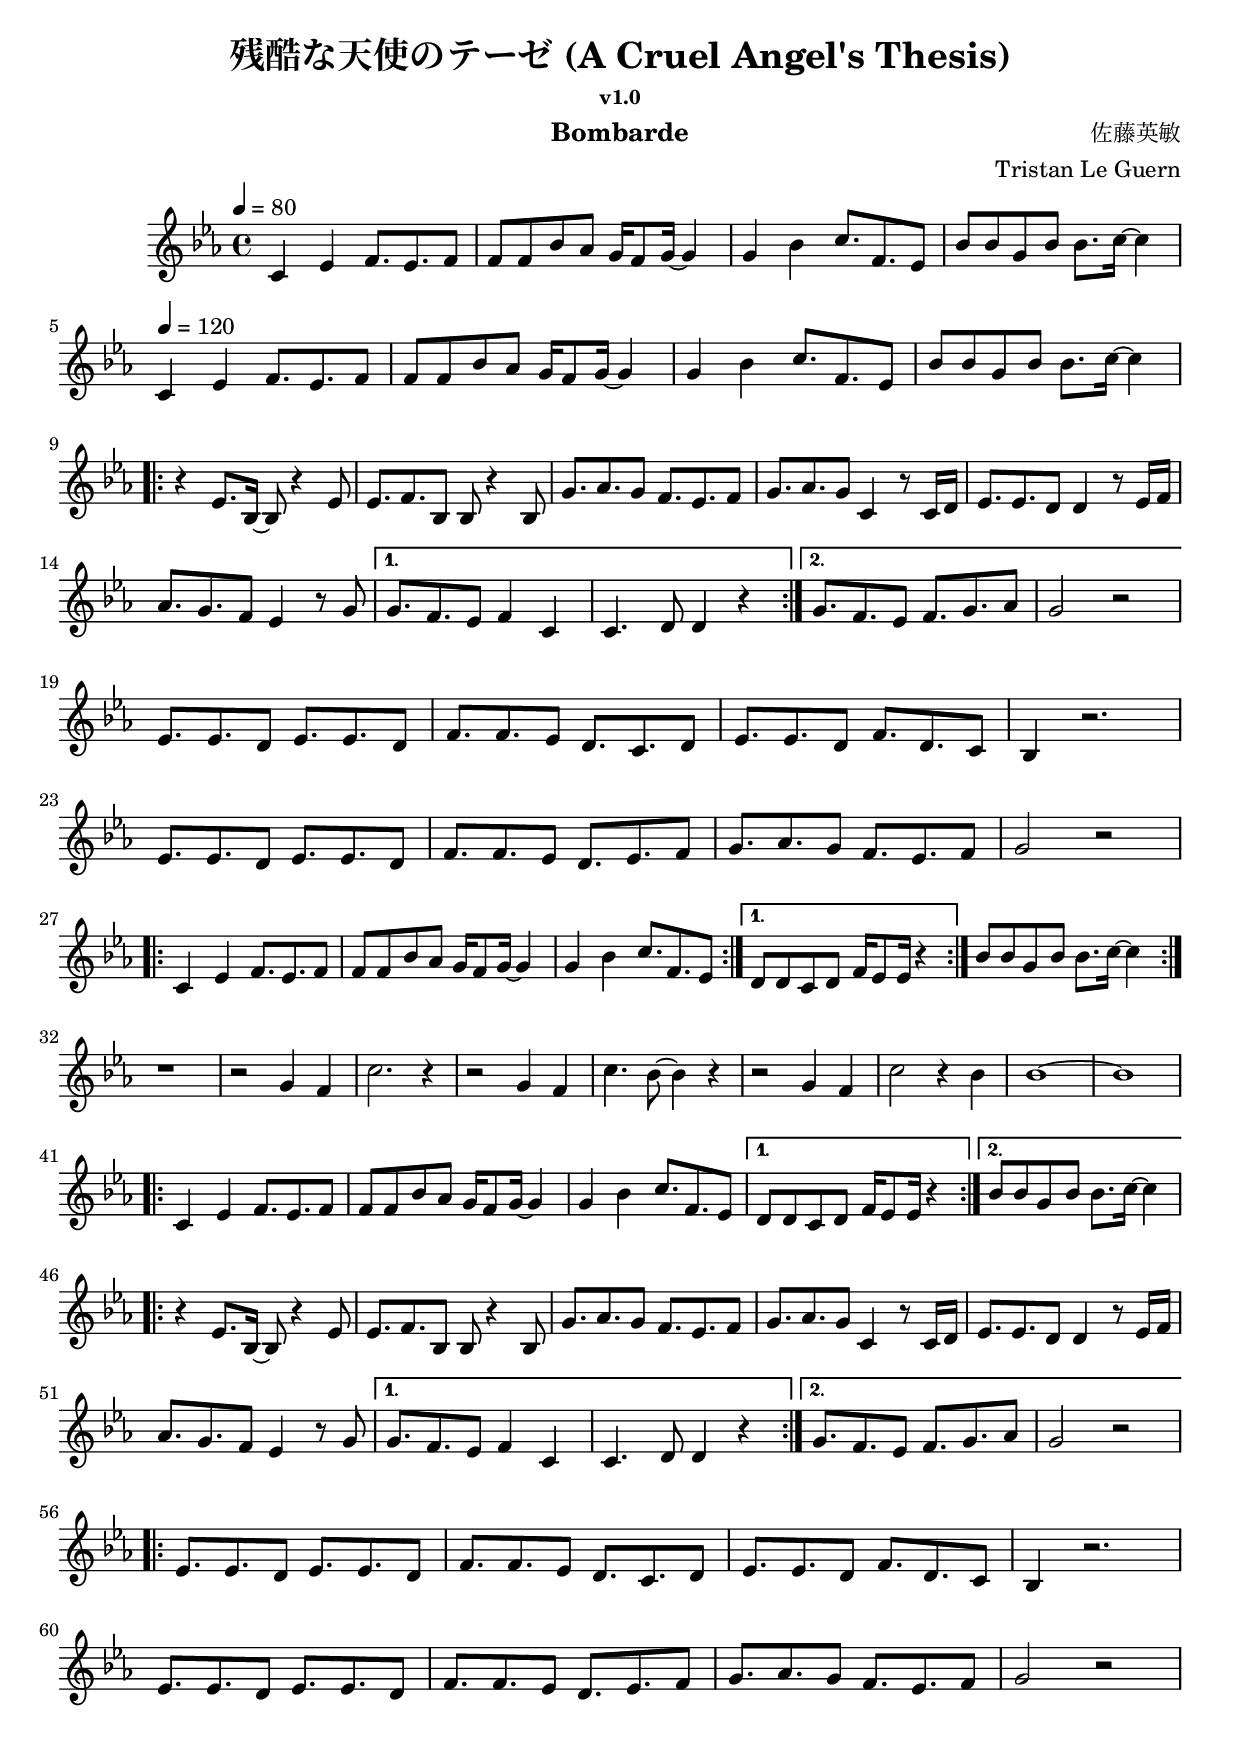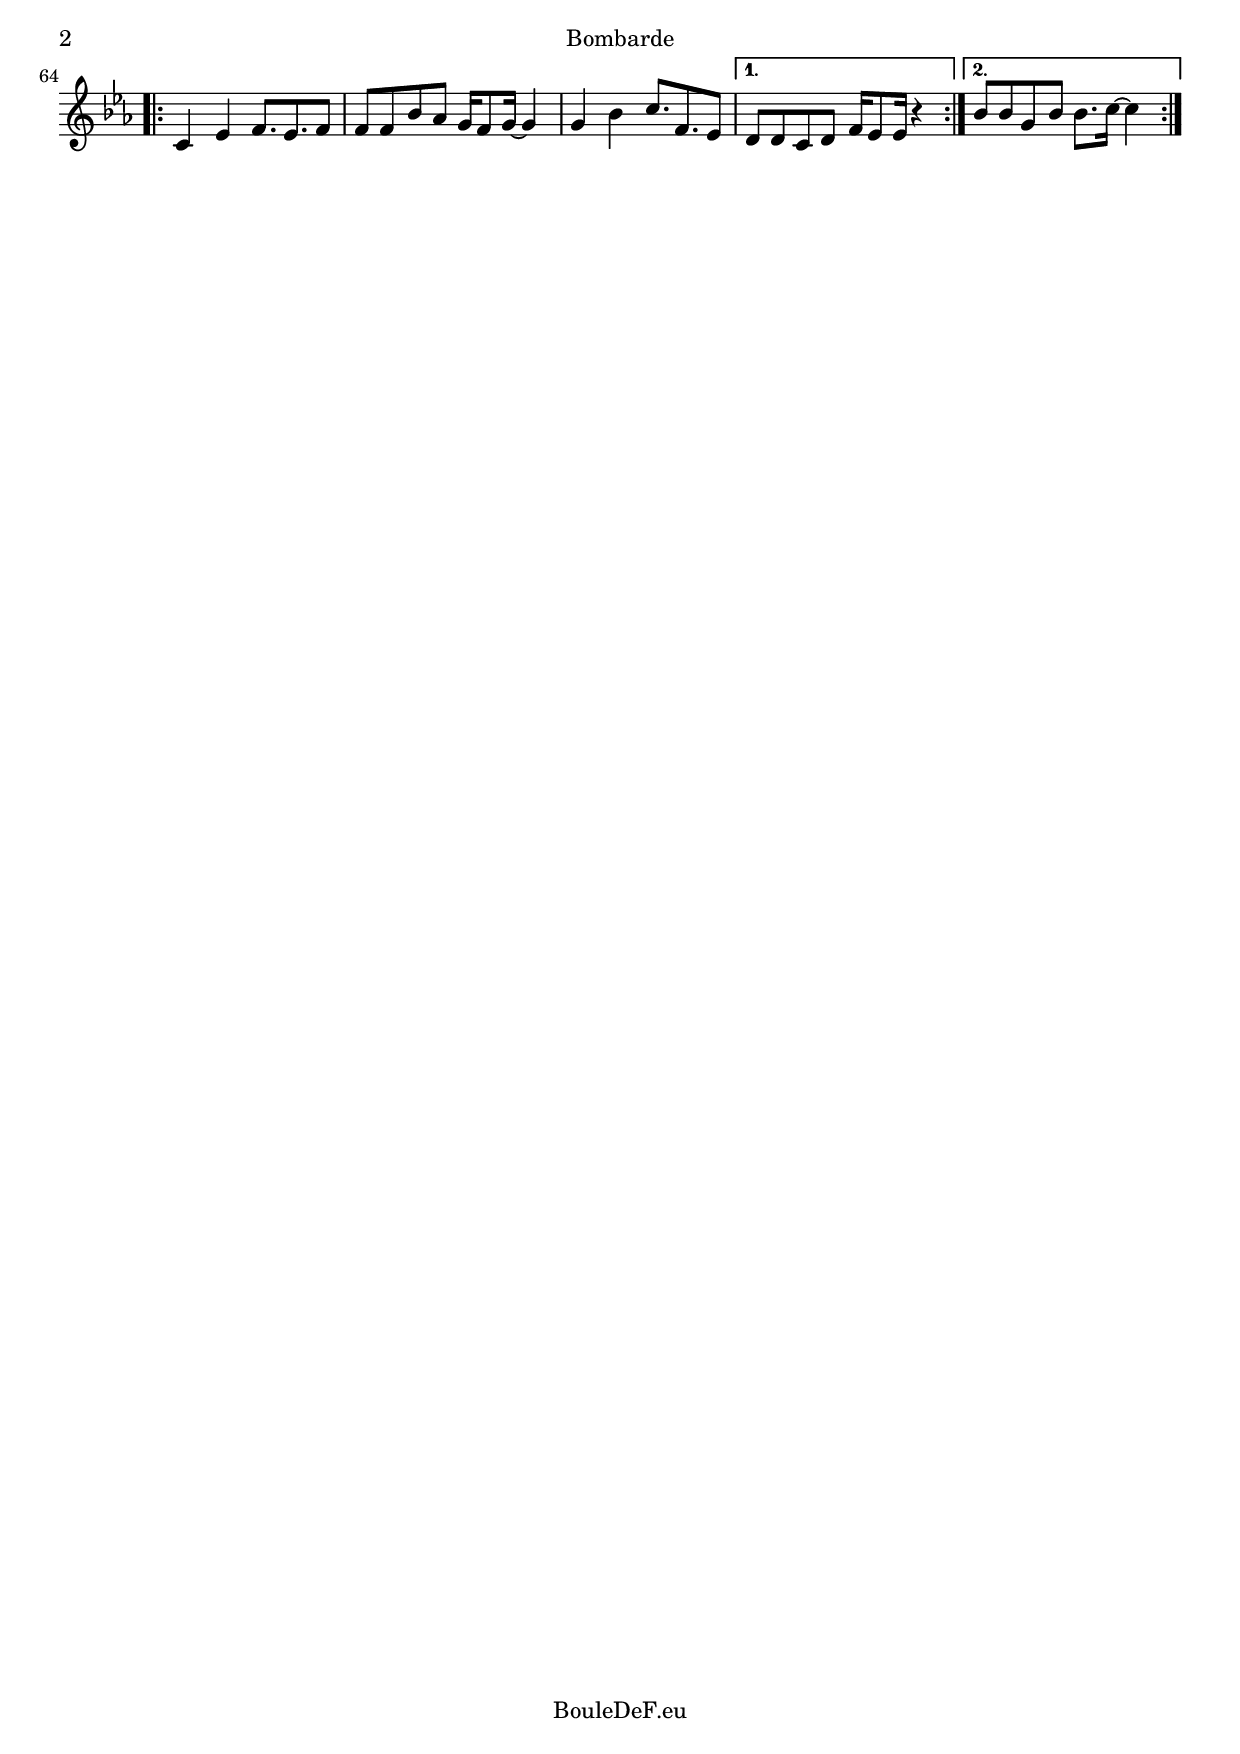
\version "2.16.0"
\include "italiano.ly"

\header {
	title = "残酷な天使のテーゼ (A Cruel Angel's Thesis)"
	subsubtitle = "v1.0"
	composer = "佐藤英敏"
	arranger = "Tristan Le Guern"
	instrument = "Bombarde"
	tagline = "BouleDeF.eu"
}

intro = \relative si {
	do4 mib fa8. mib8. fa8
	| fa fa sib lab sol16 fa8 sol16~ sol4
	| sol sib do8. fa,8. mib8
	| sib'8 sib sol sib sib8. do16~ do4
	\break
}

verse = \relative si {
	\repeat volta 2 {
		r4 mib8. sib16~ sib8 r4 mib8
		| mib8. fa sib,8 sib8 r4 sib8
		| sol'8. lab sol8 fa8. mib fa8
		| sol8. lab sol8 do,4 r8 do16 re
		| mib8. mib re8 re4 r8 mib16 fa
		| lab8. sol fa8 mib4 r8 sol8
	}
	\alternative {
		{| sol8. fa mib8 fa4 do | do4. re8 re4 r4}
		{| sol8. fa mib8 fa8. sol lab8 | sol2 r2}
	}
	\break
}

prechorus = \relative si {
	mib8. mib re8 mib8. mib re8
	| fa8. fa mib8 re8. do re8
	| mib8. mib re8 fa8. re do8
	| sib4 r2.
	| mib8. mib re8 mib8. mib re8
	| fa8. fa mib8 re8. mib fa8
	| sol8. lab sol8 fa8. mib fa8
	| sol2 r2
	\break
}

triplechorus = \relative si {
	% Hackish way to choose the alternative number ...
	\set Score.repeatCommands = #(list 'start-repeat)
	do4 mib fa8. mib8. fa8
	| fa fa sib lab sol16 fa8 sol16~ sol4
	| sol sib do8. fa,8. mib8
	\set Score.repeatCommands = #'((volta #f) (volta "1.") end-repeat)
	| re8 re do re fa16 mib8 mib16 r4
	\set Score.repeatCommands = #'((volta #f) (volta "2-3.") end-repeat)
	| sib'8 sib sol sib sib8. do16~ do4
	\set Score.repeatCommands = #'((volta #f))
	\set Score.repeatCommands = #(list 'end-repeat)
	\break
}

weirdsolo = \relative si {
	r1
	| r2 sol'4 fa
	| do'2. r4
	| r2 sol4 fa
	| do'4. sib8~ sib4 r4
	| r2 sol4 fa4
	| do'2 r4 sib4
	| sib1~
	| sib1
	\break
}

chorus = \relative si {
	\repeat volta 2 {
		do4 mib fa8. mib8. fa8
		| fa fa sib lab sol16 fa8 sol16~ sol4
		| sol sib do8. fa,8. mib8
	}
	\alternative {
		{| re8 re do re fa16 mib8 mib16 r4}
		{| sib'8 sib sol sib sib8. do16~ do4}
	}
}

\score {
	\new Staff {
		\clef "treble"
		\key mib \major
		\time 4/4

		\tempo 4 = 80
		\intro

		\tempo 4 = 120
		\intro

		\verse
		\prechorus
		\triplechorus
		\weirdsolo
		\chorus
		\verse

		\repeat volta 2 {
			\prechorus
			\chorus
		}
	}
	\layout {
		\context {
		\Staff
		\override TimeSignature #'break-visibility = #'#(#f #f #t)
		}
	}
}
